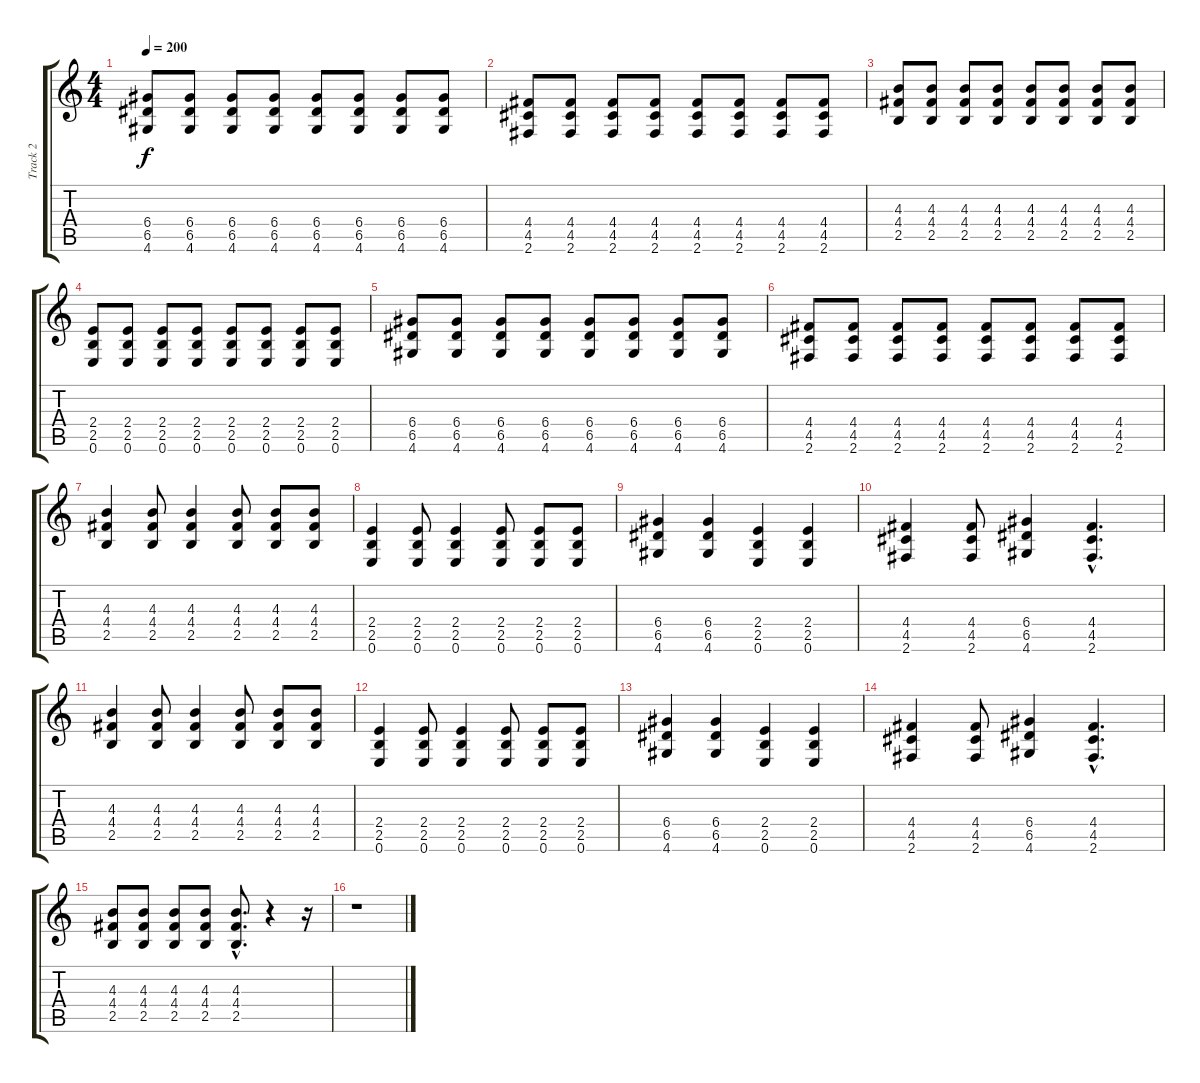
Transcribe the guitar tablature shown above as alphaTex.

\track ("Track 2" "Track 2") {instrument distortionguitar}
\staff {score tabs}
\tuning (E4 B3 G3 D3 A2 E2) {hide}
\ts (4 4)
\tempo 200
\clef g2
\ks c
(6.4 6.5 4.6).8{dy f} (6.4 6.5 4.6).8 (6.4 6.5 4.6).8 (6.4 6.5 4.6).8 (6.4 6.5 4.6).8 (6.4 6.5 4.6).8 (6.4 6.5 4.6).8 (6.4 6.5 4.6).8 |
(4.4 4.5 2.6).8 (4.4 4.5 2.6).8 (4.4 4.5 2.6).8 (4.4 4.5 2.6).8 (4.4 4.5 2.6).8 (4.4 4.5 2.6).8 (4.4 4.5 2.6).8 (4.4 4.5 2.6).8 |
(4.3 4.4 2.5).8 (4.3 4.4 2.5).8 (4.3 4.4 2.5).8 (4.3 4.4 2.5).8 (4.3 4.4 2.5).8 (4.3 4.4 2.5).8 (4.3 4.4 2.5).8 (4.3 4.4 2.5).8 |
(2.4 2.5 0.6).8 (2.4 2.5 0.6).8 (2.4 2.5 0.6).8 (2.4 2.5 0.6).8 (2.4 2.5 0.6).8 (2.4 2.5 0.6).8 (2.4 2.5 0.6).8 (2.4 2.5 0.6).8 |
(6.4 6.5 4.6).8 (6.4 6.5 4.6).8 (6.4 6.5 4.6).8 (6.4 6.5 4.6).8 (6.4 6.5 4.6).8 (6.4 6.5 4.6).8 (6.4 6.5 4.6).8 (6.4 6.5 4.6).8 |
(4.4 4.5 2.6).8 (4.4 4.5 2.6).8 (4.4 4.5 2.6).8 (4.4 4.5 2.6).8 (4.4 4.5 2.6).8 (4.4 4.5 2.6).8 (4.4 4.5 2.6).8 (4.4 4.5 2.6).8 |
(4.3 4.4 2.5).4 (4.3 4.4 2.5).8 (4.3 4.4 2.5).4 (4.3 4.4 2.5).8 (4.3 4.4 2.5).8 (4.3 4.4 2.5).8 |
(2.4 2.5 0.6).4 (2.4 2.5 0.6).8 (2.4 2.5 0.6).4 (2.4 2.5 0.6).8 (2.4 2.5 0.6).8 (2.4 2.5 0.6).8 |
(6.4 6.5 4.6).4 (6.4 6.5 4.6).4 (2.4 2.5 0.6).4 (2.4 2.5 0.6).4 |
(4.4 4.5 2.6).4 (4.4 4.5 2.6).8 (6.4 6.5 4.6).4 (4.4{hac} 4.5{hac} 2.6{hac}).4{d} |
(4.3 4.4 2.5).4 (4.3 4.4 2.5).8 (4.3 4.4 2.5).4 (4.3 4.4 2.5).8 (4.3 4.4 2.5).8 (4.3 4.4 2.5).8 |
(2.4 2.5 0.6).4 (2.4 2.5 0.6).8 (2.4 2.5 0.6).4 (2.4 2.5 0.6).8 (2.4 2.5 0.6).8 (2.4 2.5 0.6).8 |
(6.4 6.5 4.6).4 (6.4 6.5 4.6).4 (2.4 2.5 0.6).4 (2.4 2.5 0.6).4 |
(4.4 4.5 2.6).4 (4.4 4.5 2.6).8 (6.4 6.5 4.6).4 (4.4{hac} 4.5{hac} 2.6{hac}).4{d} |
(4.3 4.4 2.5).8 (4.3 4.4 2.5).8 (4.3 4.4 2.5).8 (4.3 4.4 2.5).8 (4.3{hac} 4.4{hac} 2.5{hac}).8{d} r.4 r.16 |
r.1
